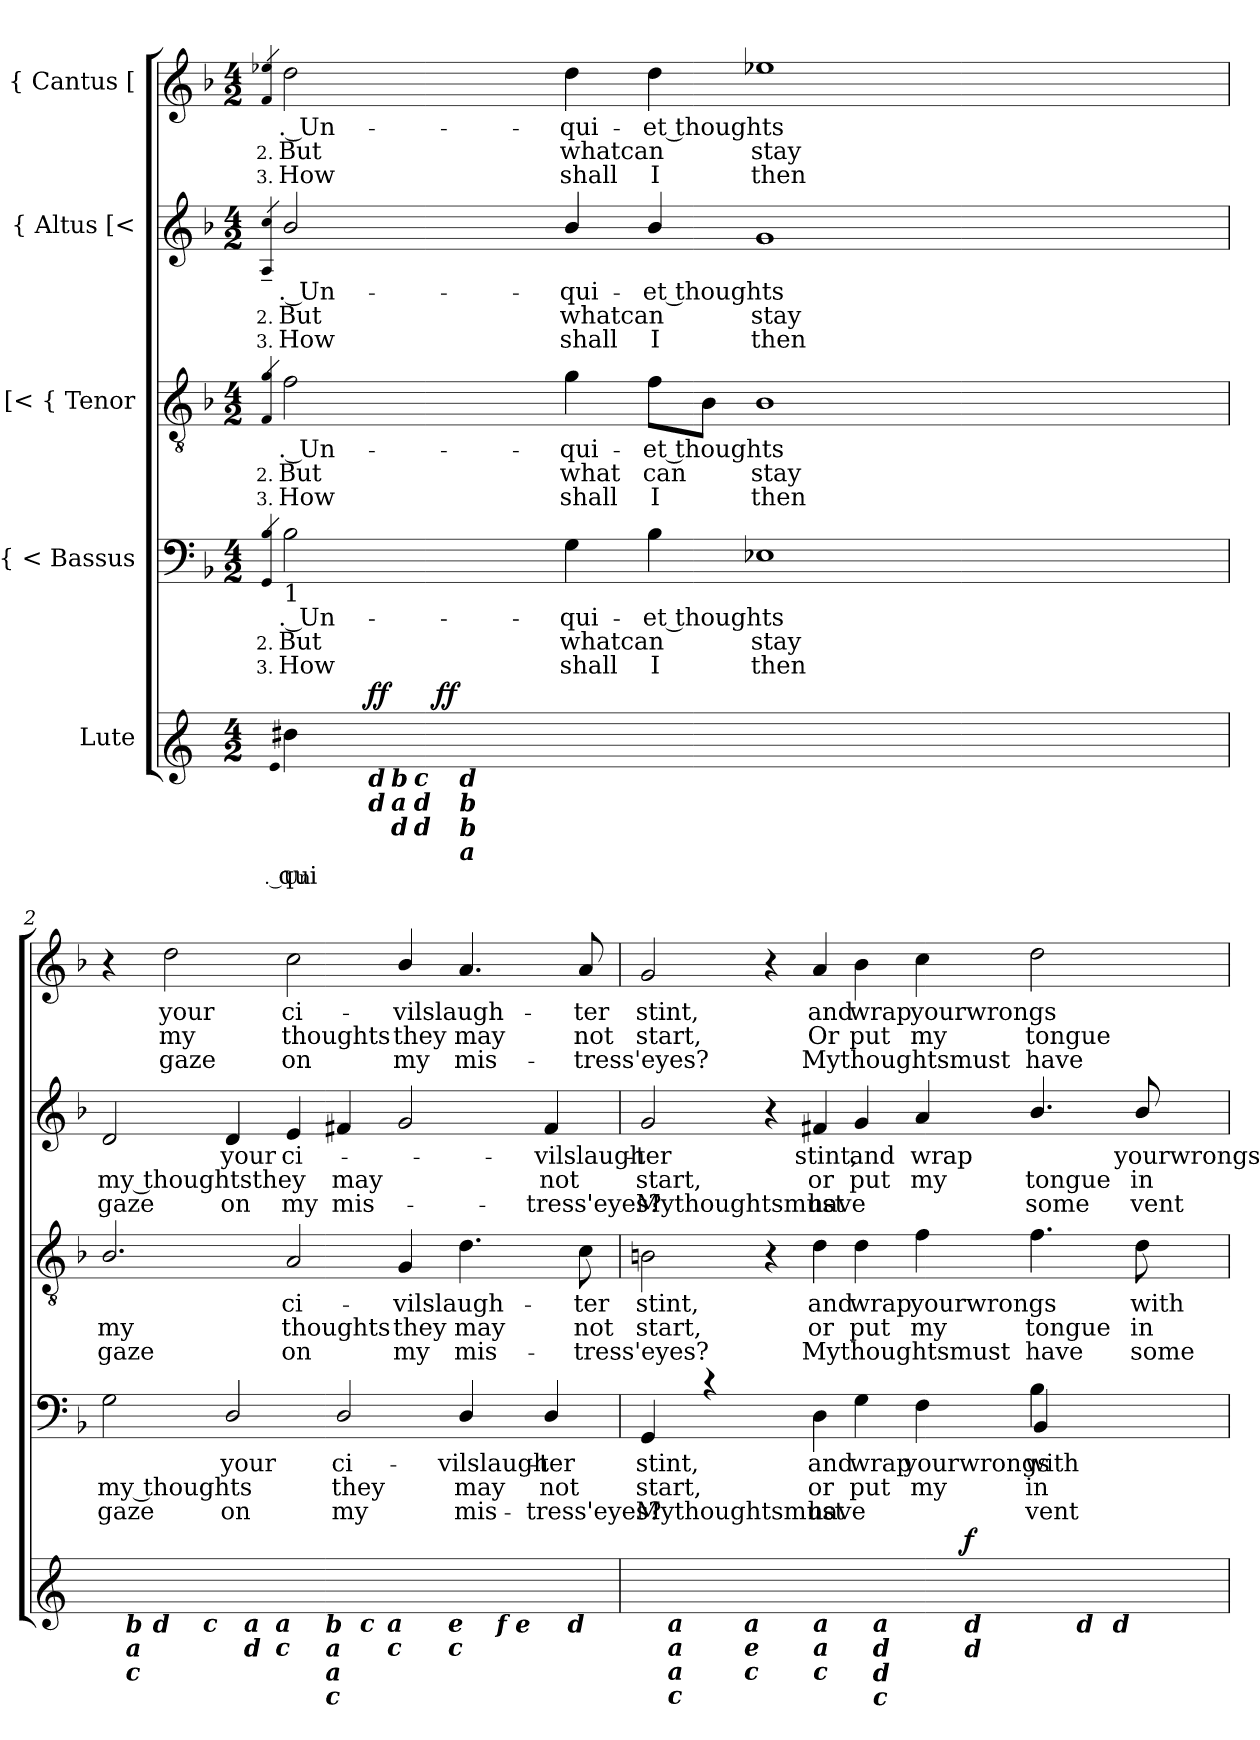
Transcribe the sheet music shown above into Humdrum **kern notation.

**kern	**text	**dynam	**kern	**text	**text	**text	**kern	**text	**text	**text	**kern	**text	**text	**text	**kern	**text	**text	**text
*part5	*part5	*part5	*part4	*part4	*part4	*part4	*part3	*part3	*part3	*part3	*part2	*part2	*part2	*part2	*part1	*part1	*part1	*part1
*staff5	*staff5	*staff5	*staff4	*staff4	*staff4	*staff4	*staff3	*staff3	*staff3	*staff3	*staff2	*staff2	*staff2	*staff2	*staff1	*staff1	*staff1	*staff1
*I"Lute	*	*	*I"{ < Bassus	*	*	*	*I"[< { Tenor	*	*	*	*I"{ Altus [<	*	*	*	*I"{ Cantus [	*	*	*
*stria6	*	*	*	*	*	*	*	*	*	*	*	*	*	*	*	*	*	*
*	*	*	*clefF4	*	*	*	*clefGv2	*	*	*	*clefG2	*	*	*	*clefG2	*	*	*
*ITrd-3c-5	*	*	*	*	*	*	*	*	*	*	*	*	*	*	*	*	*	*
*k[b-]	*	*	*k[b-]	*	*	*	*k[b-]	*	*	*	*k[b-]	*	*	*	*k[b-]	*	*	*
*F:	*	*	*F:	*	*	*	*F:	*	*	*	*F:	*	*	*	*F:	*	*	*
*M4/2	*	*	*M4/2	*	*	*	*M4/2	*	*	*	*M4/2	*	*	*	*M4/2	*	*	*
=1	=1	=1	=1	=1	=1	=1	=1	=1	=1	=1	=1	=1	=1	=1	=1	=1	=1	=1
!	!LO:LY:b:rj	!	!	!	!LO:LY:b	!LO:LY:b	!	!	!LO:LY:b	!LO:LY:b	!	!	!LO:LY:b	!LO:LY:b	!	!	!LO:LY:b	!LO:LY:b
qa	. Un-	.	4qGG/ 4qB-/	.	2.	3.	4qF/ 4qg/	.	2.	3.	4qA/~< 4qcc/~<	.	2.	3.	4qf/ 4qee-X/	.	2.	3.
!	!	!	!LO:TX:b:t=1	!	!	!	!	!	!	!	!	!	!	!	!	!	!	!
!	!LO:LY:b	!	!	!LO:LY:b:rj	!LO:LY:b:rj	!LO:LY:b:rj	!	!LO:LY:b:rj	!LO:LY:b:rj	!LO:LY:b:rj	!	!LO:LY:b:rj	!LO:LY:b:rj	!LO:LY:b:rj	!	!LO:LY:b:rj	!LO:LY:b:rj	!LO:LY:b:rj
*^	*	*	*	*	*	*	*	*	*	*	*	*	*	*	*	*	*	*
*	*^	*	*	*	*	*	*	*	*	*	*	*	*	*	*	*	*	*	*
*	*	*^	*	*	*	*	*	*	*	*	*	*	*	*	*	*	*	*	*	*
*	*	*	*^	*	*	*	*	*	*	*	*	*	*	*	*	*	*	*	*	*	*
*	*	*	*	*^	*	*	*	*	*	*	*	*	*	*	*	*	*	*	*	*	*	*
4gg#	16.ryy	8.ryy	8ryy	8ryy	8..ryy	-qui-	.	2B-\	. Un-	But	How	2f\	. Un-	But	How	2b-/	. Un-	But	How	2dd\	. Un-	But	How
!	!LO:TX:b:Bi:t=d	!	!	!	!	!	!	!	!	!	!	!	!	!	!	!	!	!	!	!	!	!	!
!	!LO:TX:b:Bi:t=d	!	!	!	!	!	!	!	!	!	!	!	!	!	!	!	!	!	!	!	!	!	!
!	!	!	!	!	!	!	!LO:DY:b	!	!	!	!	!	!	!	!	!	!	!	!	!	!	!	!
!	!	!	!	!	!	!	!LO:DY:n=1:b	!	!	!	!	!	!	!	!	!	!	!	!	!	!	!	!
.	1ryy	.	.	.	.	.	f f	.	.	.	.	.	.	.	.	.	.	.	.	.	.	.	.
!	!	!	!LO:TX:b:Bi:t=b	!	!	!	!	!	!	!	!	!	!	!	!	!	!	!	!	!	!	!	!
!	!	!	!LO:TX:b:Bi:t=a	!	!	!	!	!	!	!	!	!	!	!	!	!	!	!	!	!	!	!	!
!	!	!	!LO:TX:b:Bi:t=d	!	!	!	!	!	!	!	!	!	!	!	!	!	!	!	!	!	!	!	!
.	.	.	1...ryy	32ryy	.	.	.	.	.	.	.	.	.	.	.	.	.	.	.	.	.	.	.
!	!	!	!	!LO:TX:b:Bi:t=c	!	!	!	!	!	!	!	!	!	!	!	!	!	!	!	!	!	!	!
!	!	!	!	!LO:TX:b:Bi:t=d	!	!	!	!	!	!	!	!	!	!	!	!	!	!	!	!	!	!	!
!	!	!	!	!LO:TX:b:Bi:t=d	!	!	!	!	!	!	!	!	!	!	!	!	!	!	!	!	!	!	!
.	.	.	.	1ryy	.	.	.	.	.	.	.	.	.	.	.	.	.	.	.	.	.	.	.
!	!	!	!	!	!	!	!LO:DY:n=2:b	!	!	!	!	!	!	!	!	!	!	!	!	!	!	!	!
!	!	!	!	!	!	!	!LO:DY:n=3:b	!	!	!	!	!	!	!	!	!	!	!	!	!	!	!	!
.	.	1ryy	.	.	.	.	f f	.	.	.	.	.	.	.	.	.	.	.	.	.	.	.	.
!	!	!	!	!	!LO:TX:b:Bi:t=d	!	!	!	!	!	!	!	!	!	!	!	!	!	!	!	!	!	!
!	!	!	!	!	!LO:TX:b:Bi:t=b	!	!	!	!	!	!	!	!	!	!	!	!	!	!	!	!	!	!
!	!	!	!	!	!LO:TX:b:Bi:t=b	!	!	!	!	!	!	!	!	!	!	!	!	!	!	!	!	!	!
!	!	!	!	!	!LO:TX:b:Bi:t=a	!	!	!	!	!	!	!	!	!	!	!	!	!	!	!	!	!	!
.	.	.	.	.	1ryy	.	.	.	.	.	.	.	.	.	.	.	.	.	.	.	.	.	.
1..ryy	.	.	.	.	.	.	.	.	.	.	.	.	.	.	.	.	.	.	.	.	.	.	.
!	!	!	!	!	!	!	!	!	!LO:LY:b	!LO:LY:b	!LO:LY:b	!	!LO:LY:b	!LO:LY:b	!LO:LY:b	!	!LO:LY:b	!LO:LY:b	!LO:LY:b	!	!LO:LY:b	!LO:LY:b	!LO:LY:b
.	.	.	.	.	.	.	.	4G\	-qui-	whatcan	shall	4g\	-qui-	what	shall	4b-/	-qui-	whatcan	shall	4dd\	-qui-	whatcan	shall
!	!	!	!	!	!	!	!	!	!LO:LY:b	!	!LO:LY:b	!	!LO:LY:b	!LO:LY:b	!LO:LY:b	!	!LO:LY:b	!	!LO:LY:b	!	!LO:LY:b	!	!LO:LY:b
.	.	.	.	.	.	.	.	4B-\	-et thoughts	.	I	8f\L	-et thoughts	can	I	4b-/	-et thoughts	.	I	4dd\	-et thoughts	.	I
.	.	.	.	.	.	.	.	.	.	.	.	8B-\J	.	.	.	.	.	.	.	.	.	.	.
!	!	!	!	!	!	!	!	!	!	!LO:LY:b	!LO:LY:b	!	!	!LO:LY:b	!LO:LY:b	!	!	!LO:LY:b	!LO:LY:b	!	!	!LO:LY:b	!LO:LY:b
.	.	.	.	.	.	.	.	1E-X	.	stay	then	1B-	.	stay	then	1g	.	stay	then	1ee-X	.	stay	then
.	2ryy	.	.	.	.	.	.	.	.	.	.	.	.	.	.	.	.	.	.	.	.	.	.
.	.	.	.	2ryy	.	.	.	.	.	.	.	.	.	.	.	.	.	.	.	.	.	.	.
.	.	2ryy	.	.	.	.	.	.	.	.	.	.	.	.	.	.	.	.	.	.	.	.	.
.	.	.	.	.	2ryy	.	.	.	.	.	.	.	.	.	.	.	.	.	.	.	.	.	.
.	4ryy	.	.	.	.	.	.	.	.	.	.	.	.	.	.	.	.	.	.	.	.	.	.
.	.	.	.	4ryy	.	.	.	.	.	.	.	.	.	.	.	.	.	.	.	.	.	.	.
.	.	4ryy	.	.	.	.	.	.	.	.	.	.	.	.	.	.	.	.	.	.	.	.	.
.	.	.	.	.	4ryy	.	.	.	.	.	.	.	.	.	.	.	.	.	.	.	.	.	.
.	8ryy	.	.	.	.	.	.	.	.	.	.	.	.	.	.	.	.	.	.	.	.	.	.
.	.	.	.	16.ryy	.	.	.	.	.	.	.	.	.	.	.	.	.	.	.	.	.	.	.
.	.	16ryy	.	.	.	.	.	.	.	.	.	.	.	.	.	.	.	.	.	.	.	.	.
.	32ryy	.	.	.	32ryy	.	.	.	.	.	.	.	.	.	.	.	.	.	.	.	.	.	.
=2	=2	=2	=2	=2	=2	=2	=2	=2	=2	=2	=2	=2	=2	=2	=2	=2	=2	=2	=2	=2	=2	=2	=2
!	!	!	!	!	!	!	!	!	!	!LO:LY:b	!LO:LY:b	!	!	!LO:LY:b	!LO:LY:b	!	!	!LO:LY:b	!LO:LY:b	!	!	!	!
*	*	*	*	*^	*^	*	*	*	*	*	*	*	*	*	*	*	*	*	*	*	*	*	*
*	*	*	*	*	*	*	*	*	*	*	*	*	*	*	*	*	*	*	*	*	*	*	*	*	*
0ryy	16.ryy	8..ryy	4ryy	2ryy	2ryy	2ryy	1ryy	.	.	2G\	.	my thoughts	gaze	2.B-/	.	my	gaze	2d/	.	my thoughtsthey	gaze	4r	.	.	.
!	!LO:TX:b:Bi:t=b	!	!	!	!	!	!	!	!	!	!	!	!	!	!	!	!	!	!	!	!	!	!	!	!
!	!LO:TX:b:Bi:t=a	!	!	!	!	!	!	!	!	!	!	!	!	!	!	!	!	!	!	!	!	!	!	!	!
!	!LO:TX:b:Bi:t=c	!	!	!	!	!	!	!	!	!	!	!	!	!	!	!	!	!	!	!	!	!	!	!	!
.	1ryy	.	.	.	.	.	.	.	.	.	.	.	.	.	.	.	.	.	.	.	.	.	.	.	.
!	!	!LO:TX:b:Bi:t=d	!	!	!	!	!	!	!	!	!	!	!	!	!	!	!	!	!	!	!	!	!	!	!
.	.	1ryy	.	.	.	.	.	.	.	.	.	.	.	.	.	.	.	.	.	.	.	.	.	.	.
!	!	!	!	!	!	!	!	!	!	!	!	!	!	!	!	!	!	!	!	!	!	!	!LO:LY:b	!LO:LY:b	!LO:LY:b
.	.	.	8ryy	.	.	.	.	.	.	.	.	.	.	.	.	.	.	.	.	.	.	2dd\	your	my	gaze
.	.	.	32ryy	.	.	.	.	.	.	.	.	.	.	.	.	.	.	.	.	.	.	.	.	.	.
!	!	!	!LO:TX:b:Bi:t=c	!	!	!	!	!	!	!	!	!	!	!	!	!	!	!	!	!	!	!	!	!	!
.	.	.	1ryy	.	.	.	.	.	.	.	.	.	.	.	.	.	.	.	.	.	.	.	.	.	.
!	!	!	!	!	!	!	!	!	!	!	!LO:LY:b	!	!LO:LY:b	!	!	!	!	!	!LO:LY:b	!	!LO:LY:b	!	!	!	!
.	.	.	.	16ryy	8..ryy	4...ryy	.	.	.	2D/	your	.	on	.	.	.	.	4d/	your	.	on	.	.	.	.
!	!	!	!	!LO:TX:b:Bi:t=a	!	!	!	!	!	!	!	!	!	!	!	!	!	!	!	!	!	!	!	!	!
!	!	!	!	!LO:TX:b:Bi:t=d	!	!	!	!	!	!	!	!	!	!	!	!	!	!	!	!	!	!	!	!	!
.	.	.	.	1ryy	.	.	.	.	.	.	.	.	.	.	.	.	.	.	.	.	.	.	.	.	.
!	!	!	!	!	!LO:TX:b:Bi:t=a	!	!	!	!	!	!	!	!	!	!	!	!	!	!	!	!	!	!	!	!
!	!	!	!	!	!LO:TX:b:Bi:t=c	!	!	!	!	!	!	!	!	!	!	!	!	!	!	!	!	!	!	!	!
.	.	.	.	.	1ryy	.	.	.	.	.	.	.	.	.	.	.	.	.	.	.	.	.	.	.	.
!	!	!	!	!	!	!	!	!	!	!	!	!	!	!	!LO:LY:b	!LO:LY:b	!LO:LY:b	!	!LO:LY:b	!	!LO:LY:b	!	!LO:LY:b	!LO:LY:b	!LO:LY:b
.	.	.	.	.	.	.	.	.	.	.	.	.	.	2A/	ci-	thoughts	on	4e/	ci-	.	my	2cc\	ci-	thoughts	on
!	!	!	!	!	!	!LO:TX:b:Bi:t=b	!	!	!	!	!	!	!	!	!	!	!	!	!	!	!	!	!	!	!
!	!	!	!	!	!	!LO:TX:b:Bi:t=a	!	!	!	!	!	!	!	!	!	!	!	!	!	!	!	!	!	!	!
!	!	!	!	!	!	!LO:TX:b:Bi:t=a	!	!	!	!	!	!	!	!	!	!	!	!	!	!	!	!	!	!	!
!	!	!	!	!	!	!LO:TX:b:Bi:t=c	!	!	!	!	!	!	!	!	!	!	!	!	!	!	!	!	!	!	!
.	.	.	.	.	.	1ryy	.	.	.	.	.	.	.	.	.	.	.	.	.	.	.	.	.	.	.
!	!	!	!	!	!	!	!	!	!	!	!LO:LY:b	!LO:LY:b	!LO:LY:b	!	!	!	!	!	!	!LO:LY:b	!LO:LY:b	!	!	!	!
.	.	.	.	.	.	.	4...ryy	.	.	2D/	ci-	they	my	.	.	.	.	4f#X/	.	may	mis-	.	.	.	.
!	!LO:TX:b:Bi:t=c	!	!	!	!	!	!	!	!	!	!	!	!	!	!	!	!	!	!	!	!	!	!	!	!
.	2ryy	.	.	.	.	.	.	.	.	.	.	.	.	.	.	.	.	.	.	.	.	.	.	.	.
!	!	!LO:TX:b:Bi:t=a	!	!	!	!	!	!	!	!	!	!	!	!	!	!	!	!	!	!	!	!	!	!	!
!	!	!LO:TX:b:Bi:t=c	!	!	!	!	!	!	!	!	!	!	!	!	!	!	!	!	!	!	!	!	!	!	!
.	.	2ryy	.	.	.	.	.	.	.	.	.	.	.	.	.	.	.	.	.	.	.	.	.	.	.
!	!	!	!	!	!	!	!	!	!	!	!	!	!	!	!LO:LY:b	!LO:LY:b	!LO:LY:b	!	!	!	!	!	!LO:LY:b	!LO:LY:b	!LO:LY:b
.	.	.	.	.	.	.	.	.	.	.	.	.	.	4G/	-vilslaugh-	they	my	2g/	.	.	.	4b-/	-vilslaugh-	they	my
.	.	.	2ryy	.	.	.	.	.	.	.	.	.	.	.	.	.	.	.	.	.	.	.	.	.	.
!	!	!	!	!	!	!	!LO:TX:b:Bi:t=e	!	!	!	!	!	!	!	!	!	!	!	!	!	!	!	!	!	!
!	!	!	!	!	!	!	!LO:TX:b:Bi:t=c	!	!	!	!	!	!	!	!	!	!	!	!	!	!	!	!	!	!
.	.	.	.	.	.	.	2ryy	.	.	.	.	.	.	.	.	.	.	.	.	.	.	.	.	.	.
!	!	!	!	!	!	!	!	!	!	!	!LO:LY:b	!LO:LY:b	!LO:LY:b	!	!	!LO:LY:b	!LO:LY:b	!	!	!	!	!	!	!LO:LY:b	!LO:LY:b
.	.	.	.	.	.	.	.	.	.	4D/	-vilslaugh-	may	mis-	4.d\	.	may	mis-	.	.	.	.	4.a/	.	may	mis-
.	.	.	.	4..ryy	.	.	.	.	.	.	.	.	.	.	.	.	.	.	.	.	.	.	.	.	.
!	!LO:TX:b:Bi:t=f e	!	!	!	!	!	!	!	!	!	!	!	!	!	!	!	!	!	!	!	!	!	!	!	!
.	4ryy	.	.	.	.	.	.	.	.	.	.	.	.	.	.	.	.	.	.	.	.	.	.	.	.
.	.	4ryy	.	.	4ryy	.	.	.	.	.	.	.	.	.	.	.	.	.	.	.	.	.	.	.	.
!	!	!	!	!	!	!	!	!	!	!	!LO:LY:b:rj	!LO:LY:b:rj	!LO:LY:b:rj	!	!	!	!	!	!LO:LY:b	!LO:LY:b	!LO:LY:b	!	!	!	!
.	.	.	.	.	.	.	.	.	.	4D/	-ter	not	-tress'eyes?	.	.	.	.	4f#/	-vilslaugh-	not	-tress'eyes?	.	.	.	.
!	!LO:TX:b:Bi:t=d	!	!	!	!	!	!	!	!	!	!	!	!	!	!	!	!	!	!	!	!	!	!	!	!
.	8ryy	.	.	.	.	.	.	.	.	.	.	.	.	.	.	.	.	.	.	.	.	.	.	.	.
!	!	!	!	!	!	!	!	!	!	!	!	!	!	!	!LO:LY:b	!LO:LY:b	!LO:LY:b	!	!	!	!	!	!LO:LY:b	!LO:LY:b	!LO:LY:b
.	.	.	.	.	.	.	.	.	.	.	.	.	.	8c\	-ter	not	-tress'eyes?	.	.	.	.	8a/	-ter	not	-tress'eyes?
.	.	.	16.ryy	.	.	.	.	.	.	.	.	.	.	.	.	.	.	.	.	.	.	.	.	.	.
.	32ryy	32ryy	.	.	32ryy	32ryy	32ryy	.	.	.	.	.	.	.	.	.	.	.	.	.	.	.	.	.	.
=3	=3	=3	=3	=3	=3	=3	=3	=3	=3	=3	=3	=3	=3	=3	=3	=3	=3	=3	=3	=3	=3	=3	=3	=3	=3
!	!	!	!	!	!	!	!	!	!	!	!LO:LY:b	!LO:LY:b	!LO:LY:b	!	!LO:LY:b	!LO:LY:b	!	!	!LO:LY:b	!LO:LY:b	!LO:LY:b	!	!LO:LY:b	!LO:LY:b	!
*	*	*	*	*	*	*	*	*	*	*^	*	*	*	*	*	*	*	*	*	*	*	*	*	*	*
0ryy	1ryy	16.ryy	4..ryy	2.ryy	1ryy	1ryy	1ryy	.	.	4GG/	1.ryy	stint,	start,	Mythoughtsmust	2Bn\	stint,	start,	.	2g/	-ter	start,	Mythoughtsmust	2g/	stint,	start,	.
!	!	!LO:TX:b:Bi:t=a	!	!	!	!	!	!	!	!	!	!	!	!	!	!	!	!	!	!	!	!	!	!	!	!
!	!	!LO:TX:b:Bi:t=a	!	!	!	!	!	!	!	!	!	!	!	!	!	!	!	!	!	!	!	!	!	!	!	!
!	!	!LO:TX:b:Bi:t=a	!	!	!	!	!	!	!	!	!	!	!	!	!	!	!	!	!	!	!	!	!	!	!	!
!	!	!LO:TX:b:Bi:t=c	!	!	!	!	!	!	!	!	!	!	!	!	!	!	!	!	!	!	!	!	!	!	!	!
.	.	1ryy	.	.	.	.	.	.	.	.	.	.	.	.	.	.	.	.	.	.	.	.	.	.	.	.
.	.	.	.	.	.	.	.	.	.	4rc	.	.	.	.	.	.	.	.	.	.	.	.	.	.	.	.
!	!	!	!LO:TX:b:Bi:t=a	!	!	!	!	!	!	!	!	!	!	!	!	!	!	!	!	!	!	!	!	!	!	!
!	!	!	!LO:TX:b:Bi:t=e	!	!	!	!	!	!	!	!	!	!	!	!	!	!	!	!	!	!	!	!	!	!	!
!	!	!	!LO:TX:b:Bi:t=c	!	!	!	!	!	!	!	!	!	!	!	!	!	!	!	!	!	!	!	!	!	!	!
.	.	.	1ryy	.	.	.	.	.	.	.	.	.	.	.	.	.	.	.	.	.	.	.	.	.	.	.
.	.	.	.	.	.	.	.	.	.	4ryy	.	.	.	.	4r	.	.	.	4r	.	.	.	4r	.	.	.
!	!	!	!	!LO:TX:b:Bi:t=a	!	!	!	!	!	!	!	!	!	!	!	!	!	!	!	!	!	!	!	!	!	!
!	!	!	!	!LO:TX:b:Bi:t=a	!	!	!	!	!	!	!	!	!	!	!	!	!	!	!	!	!	!	!	!	!	!
!	!	!	!	!LO:TX:b:Bi:t=c	!	!	!	!	!	!	!	!	!	!	!	!	!	!	!	!	!	!	!	!	!	!
!	!	!	!	!	!	!	!	!	!	!	!	!LO:LY:b	!LO:LY:b	!LO:LY:b	!	!LO:LY:b	!LO:LY:b	!LO:LY:b	!	!LO:LY:b	!LO:LY:b	!LO:LY:b	!	!LO:LY:b	!LO:LY:b	!LO:LY:b
.	.	.	.	1ryy	.	.	.	.	.	4D\	.	and	or	have	4d\	and	or	Mythoughtsmust	4f#X/	stint,	or	have	4a/	and	Or	Mythoughtsmust
!	!	!	!	!	!	!	!	!	!	!	!	!LO:LY:b	!LO:LY:b	!	!	!LO:LY:b	!LO:LY:b	!	!	!LO:LY:b	!LO:LY:b	!	!	!LO:LY:b	!LO:LY:b	!
.	4.ryy	.	.	.	16ryy	2ryy	2ryy	.	.	4G\	.	wrap	put	.	4d\	wrap	put	.	4g/	and	put	.	4b-\	wrap	put	.
!	!	!	!	!	!LO:TX:b:Bi:t=a	!	!	!	!	!	!	!	!	!	!	!	!	!	!	!	!	!	!	!	!	!
!	!	!	!	!	!LO:TX:b:Bi:t=d	!	!	!	!	!	!	!	!	!	!	!	!	!	!	!	!	!	!	!	!	!
!	!	!	!	!	!LO:TX:b:Bi:t=d	!	!	!	!	!	!	!	!	!	!	!	!	!	!	!	!	!	!	!	!	!
!	!	!	!	!	!LO:TX:b:Bi:t=c	!	!	!	!	!	!	!	!	!	!	!	!	!	!	!	!	!	!	!	!	!
.	.	.	.	.	2...ryy	.	.	.	.	.	.	.	.	.	.	.	.	.	.	.	.	.	.	.	.	.
.	.	2ryy	.	.	.	.	.	.	.	.	.	.	.	.	.	.	.	.	.	.	.	.	.	.	.	.
!	!	!	!	!	!	!	!	!	!	!	!	!LO:LY:b	!LO:LY:b	!	!	!LO:LY:b	!LO:LY:b	!	!	!LO:LY:b	!LO:LY:b	!	!	!LO:LY:b	!LO:LY:b	!
.	.	.	.	.	.	.	.	.	.	4F\	.	yourwrongs	my	.	4f\	yourwrongs	my	.	4a/	wrap	my	.	4cc\	yourwrongs	my	.
!	!LO:TX:b:Bi:t=d	!	!	!	!	!	!	!	!	!	!	!	!	!	!	!	!	!	!	!	!	!	!	!	!	!
!	!LO:TX:b:Bi:t=d	!	!	!	!	!	!	!	!	!	!	!	!	!	!	!	!	!	!	!	!	!	!	!	!	!
!	!	!	!	!	!	!	!	!	!LO:DY:b	!	!	!	!	!	!	!	!	!	!	!	!	!	!	!	!	!
.	2ryy	.	.	.	.	.	.	.	f	.	.	.	.	.	.	.	.	.	.	.	.	.	.	.	.	.
.	.	.	2ryy	.	.	.	.	.	.	.	.	.	.	.	.	.	.	.	.	.	.	.	.	.	.	.
!	!	!	!	!	!	!	!	!	!	!	!	!	!LO:LY:b	!LO:LY:b	!	!	!	!	!	!	!	!	!	!	!	!
!	!	!	!	!	!	!	!	!	!	!	!	!LO:LY:b	!LO:LY:b	!LO:LY:b	!	!	!LO:LY:b	!LO:LY:b	!	!	!LO:LY:b	!LO:LY:b	!	!	!LO:LY:b	!LO:LY:b
.	.	.	.	.	.	8.ryy	4ryy	.	.	4B-\	4BB-/	with-	in	vent	4.f\	.	tongue	have	4.b-/	.	tongue	some	2dd\	.	tongue	have
.	.	4ryy	.	.	.	.	.	.	.	.	.	.	.	.	.	.	.	.	.	.	.	.	.	.	.	.
!	!	!	!	!	!	!LO:TX:b:Bi:t=d	!	!	!	!	!	!	!	!	!	!	!	!	!	!	!	!	!	!	!	!
.	.	.	.	.	.	4ryy	.	.	.	.	.	.	.	.	.	.	.	.	.	.	.	.	.	.	.	.
.	.	.	.	4ryy	.	.	16ryy	.	.	4ryy	4ryy	.	.	.	.	.	.	.	.	.	.	.	.	.	.	.
!	!	!	!	!	!	!	!LO:TX:b:Bi:t=d	!	!	!	!	!	!	!	!	!	!	!	!	!	!	!	!	!	!	!
.	.	.	.	.	.	.	8.ryy	.	.	.	.	.	.	.	.	.	.	.	.	.	.	.	.	.	.	.
.	.	8ryy	.	.	.	.	.	.	.	.	.	.	.	.	.	.	.	.	.	.	.	.	.	.	.	.
!	!	!	!	!	!	!	!	!	!	!	!	!	!	!	!	!LO:LY:b	!LO:LY:b	!LO:LY:b	!	!LO:LY:b	!LO:LY:b	!LO:LY:b	!	!	!	!
.	8ryy	.	.	.	.	.	.	.	.	.	.	.	.	.	8d\	with-	in	some	8b-/	yourwrongs	in	vent	.	.	.	.
.	.	.	16ryy	.	.	16ryy	.	.	.	.	.	.	.	.	.	.	.	.	.	.	.	.	.	.	.	.
.	.	32ryy	.	.	.	.	.	.	.	.	.	.	.	.	.	.	.	.	.	.	.	.	.	.	.	.
*v	*v	*v	*v	*v	*v	*v	*v	*	*	*	*	*	*	*	*	*	*	*	*	*	*	*	*	*	*	*
*	*	*	*v	*v	*	*	*	*	*	*	*	*	*	*	*	*	*	*	*
=	=	=	=	=	=	=	=	=	=	=	=	=	=	=	=	=	=	=
*-	*-	*-	*-	*-	*-	*-	*-	*-	*-	*-	*-	*-	*-	*-	*-	*-	*-	*-
